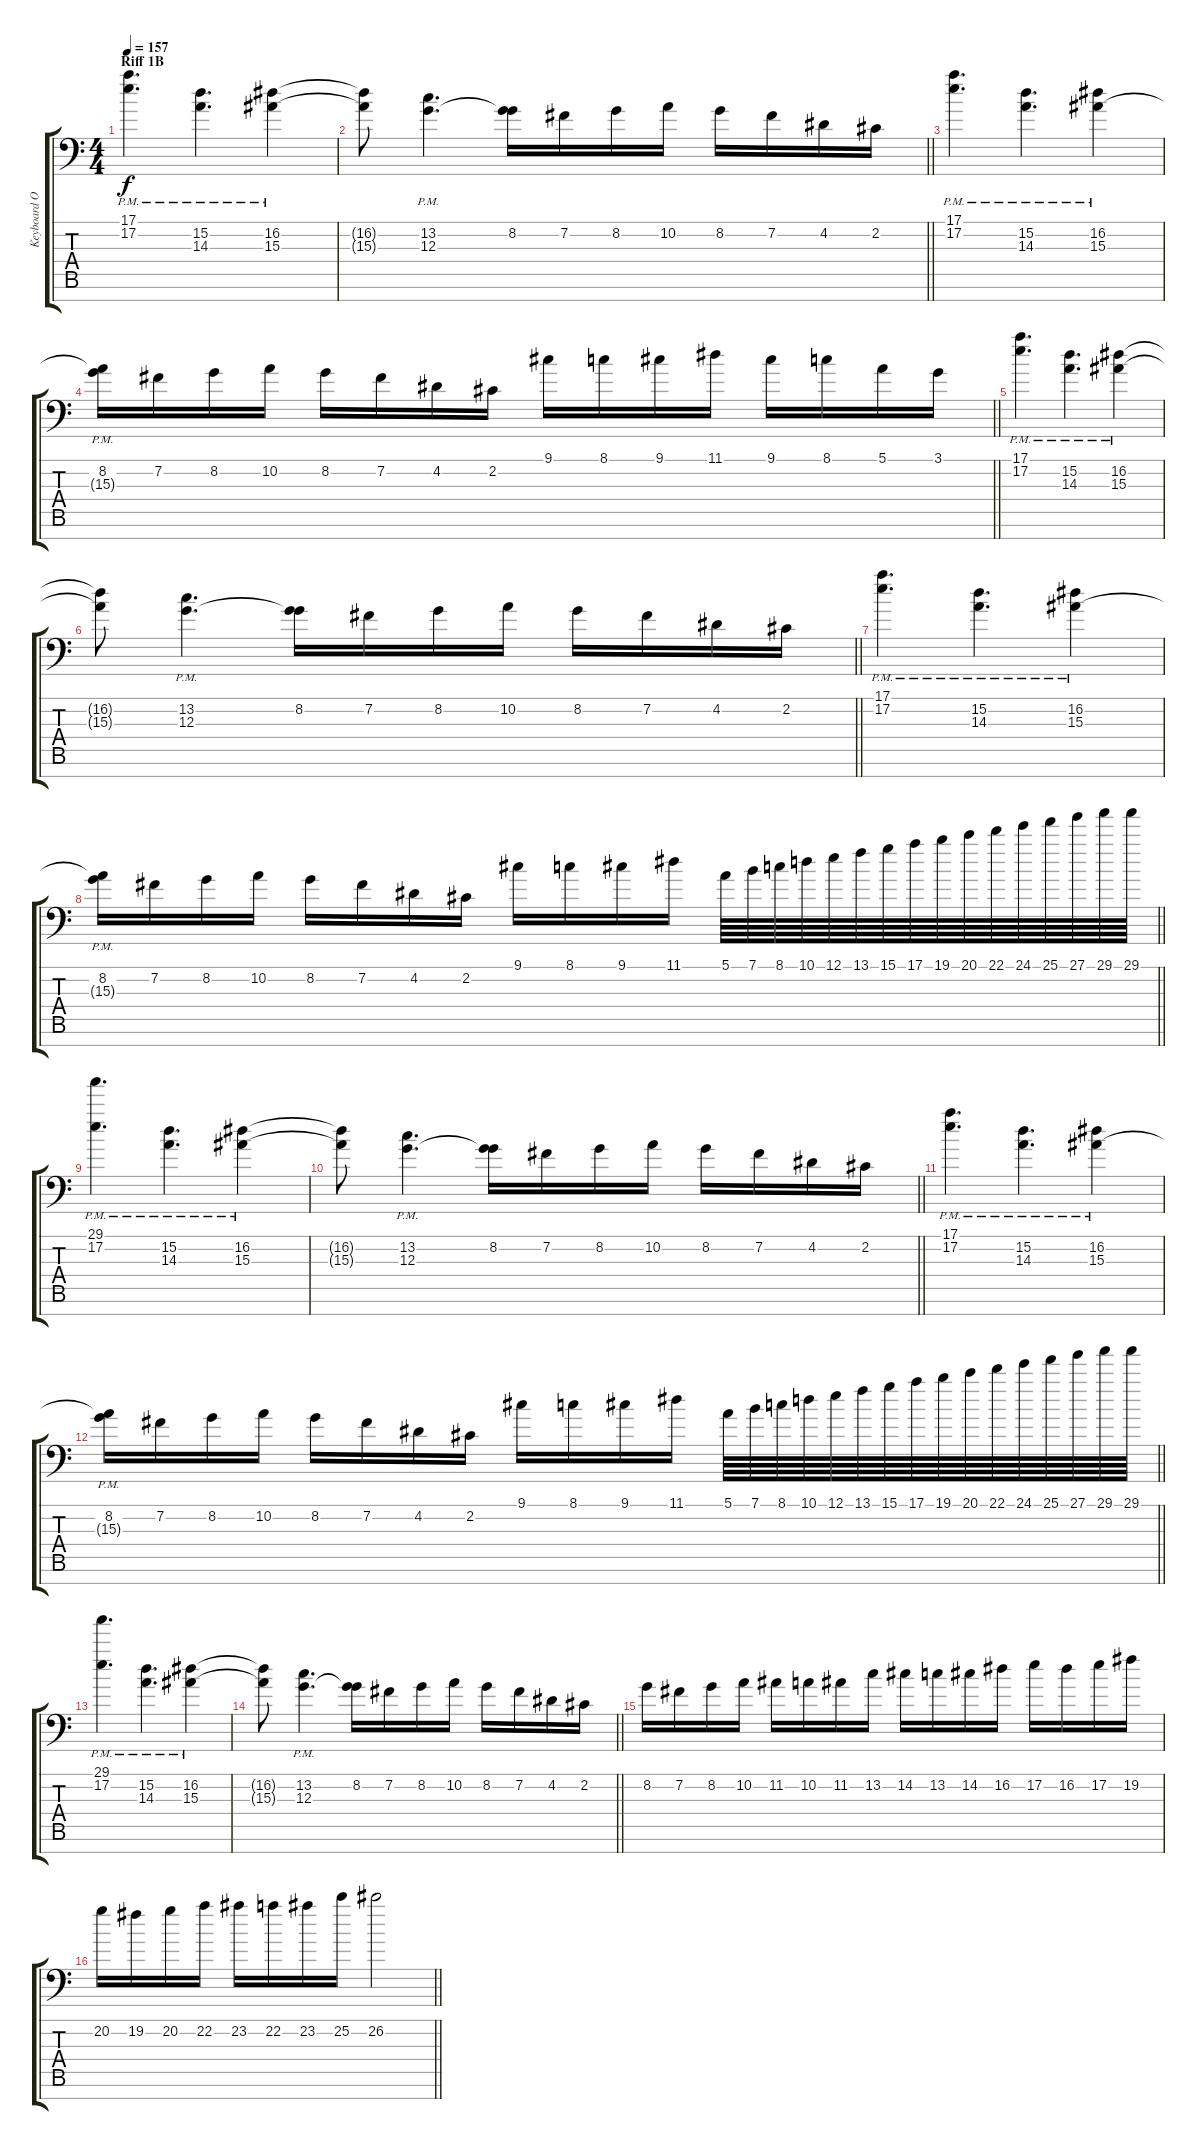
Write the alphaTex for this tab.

\track ("Keyboard Organ" "Keyboard O") {instrument lead1square}
\staff {score tabs}
\tuning (E4 B3 G3 D3 A2 E2 C-1) {hide}
\ts (4 4)
\section ("" "Riff 1B")
\tempo 157
\clef f4
\ks c
(17.1{pm} 17.2{pm}).4{d dy f} (15.2{pm} 14.3{pm}).4{d} (16.2{pm} 15.3{pm}).4 |
\barLineRight lightlight
(16.2{t} 15.3{t}).8 (13.2{pm} 12.3{pm}).4{d} (8.2 12.3{t}).16 7.2.16 8.2.16 10.2.16 8.2.16 7.2.16 4.2.16 2.2.16 |
(17.1{pm} 17.2{pm}).4{d} (15.2{pm} 14.3{pm}).4{d} (16.2{pm} 15.3{pm}).4 |
\barLineRight lightlight
(8.2{pm} 15.3{t}).16 7.2.16 8.2.16 10.2.16 8.2.16 7.2.16 4.2.16 2.2.16 9.1.16 8.1.16 9.1.16 11.1.16 9.1.16 8.1.16 5.1.16 3.1.16 |
(17.1{pm} 17.2{pm}).4{d} (15.2{pm} 14.3{pm}).4{d} (16.2{pm} 15.3{pm}).4 |
\barLineRight lightlight
(16.2{t} 15.3{t}).8 (13.2{pm} 12.3{pm}).4{d} (8.2 12.3{t}).16 7.2.16 8.2.16 10.2.16 8.2.16 7.2.16 4.2.16 2.2.16 |
(17.1{pm} 17.2{pm}).4{d} (15.2{pm} 14.3{pm}).4{d} (16.2{pm} 15.3{pm}).4 |
\barLineRight lightlight
(8.2{pm} 15.3{t}).16 7.2.16 8.2.16 10.2.16 8.2.16 7.2.16 4.2.16 2.2.16 9.1.16 8.1.16 9.1.16 11.1.16 5.1.64 7.1.64 8.1.64 10.1.64 12.1.64 13.1.64 15.1.64 17.1.64 19.1.64 20.1.64 22.1.64 24.1.64 25.1.64 27.1.64 29.1.64 29.1.64 |
(29.1{pm} 17.2{pm}).4{d} (15.2{pm} 14.3{pm}).4{d} (16.2{pm} 15.3{pm}).4 |
\barLineRight lightlight
(16.2{t} 15.3{t}).8 (13.2{pm} 12.3{pm}).4{d} (8.2 12.3{t}).16 7.2.16 8.2.16 10.2.16 8.2.16 7.2.16 4.2.16 2.2.16 |
(17.1{pm} 17.2{pm}).4{d} (15.2{pm} 14.3{pm}).4{d} (16.2{pm} 15.3{pm}).4 |
\barLineRight lightlight
(8.2{pm} 15.3{t}).16 7.2.16 8.2.16 10.2.16 8.2.16 7.2.16 4.2.16 2.2.16 9.1.16 8.1.16 9.1.16 11.1.16 5.1.64 7.1.64 8.1.64 10.1.64 12.1.64 13.1.64 15.1.64 17.1.64 19.1.64 20.1.64 22.1.64 24.1.64 25.1.64 27.1.64 29.1.64 29.1.64 |
(29.1{pm} 17.2{pm}).4{d} (15.2{pm} 14.3{pm}).4{d} (16.2{pm} 15.3{pm}).4 |
\barLineRight lightlight
(16.2{t} 15.3{t}).8 (13.2{pm} 12.3{pm}).4{d} (8.2 12.3{t}).16 7.2.16 8.2.16 10.2.16 8.2.16 7.2.16 4.2.16 2.2.16 |
8.2.16 7.2.16 8.2.16 10.2.16 11.2.16 10.2.16 11.2.16 13.2.16 14.2.16 13.2.16 14.2.16 16.2.16 17.2.16 16.2.16 17.2.16 19.2.16 |
\barLineRight lightlight
20.2.16 19.2.16 20.2.16 22.2.16 23.2.16 22.2.16 23.2.16 25.2.16 26.2.2
